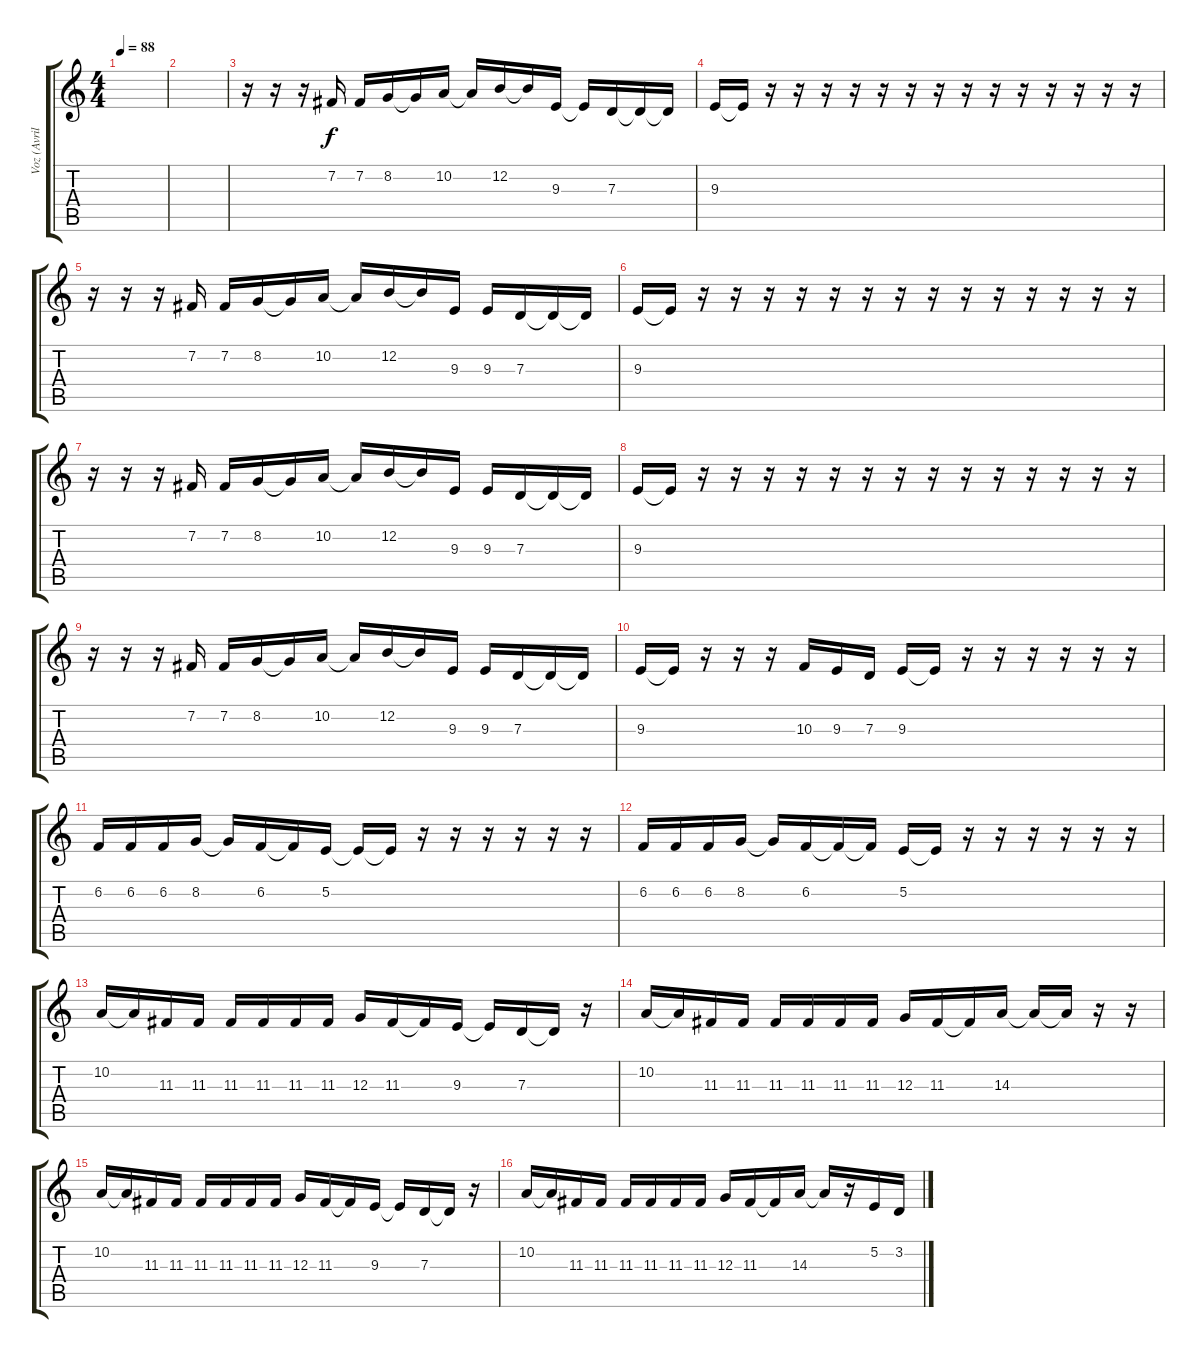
\track ("Voz (Avril)" "Voz (Avril") {instrument tenorsax}
\staff {score tabs}
\tuning (E4 B3 G3 D3 A2 E2) {hide}
\ts (4 4)
\tempo 88
\clef g2
\ks c
|
|
r.16{balance 8} r.16 r.16 7.2.16 7.2.16 8.2.16 8.2{t}.16 10.2.16 10.2{t}.16 12.2.16 12.2{t}.16 9.3.16 9.3{t}.16 7.3.16 7.3{t}.16 7.3{t}.16 |
9.3.16 9.3{t}.16 r.16 r.16 r.16 r.16 r.16 r.16 r.16 r.16 r.16 r.16 r.16 r.16 r.16 r.16 |
r.16 r.16 r.16 7.2.16 7.2.16 8.2.16 8.2{t}.16 10.2.16 10.2{t}.16 12.2.16 12.2{t}.16 9.3.16 9.3.16 7.3.16 7.3{t}.16 7.3{t}.16 |
9.3.16 9.3{t}.16 r.16 r.16 r.16 r.16 r.16 r.16 r.16 r.16 r.16 r.16 r.16 r.16 r.16 r.16 |
r.16 r.16 r.16 7.2.16 7.2.16 8.2.16 8.2{t}.16 10.2.16 10.2{t}.16 12.2.16 12.2{t}.16 9.3.16 9.3.16 7.3.16 7.3{t}.16 7.3{t}.16 |
9.3.16 9.3{t}.16 r.16 r.16 r.16 r.16 r.16 r.16 r.16 r.16 r.16 r.16 r.16 r.16 r.16 r.16 |
r.16 r.16 r.16 7.2.16 7.2.16 8.2.16 8.2{t}.16 10.2.16 10.2{t}.16 12.2.16 12.2{t}.16 9.3.16 9.3.16 7.3.16 7.3{t}.16 7.3{t}.16 |
9.3.16 9.3{t}.16 r.16 r.16 r.16 10.3.16 9.3.16 7.3.16 9.3.16 9.3{t}.16 r.16 r.16 r.16 r.16 r.16 r.16 |
6.2.16 6.2.16 6.2.16 8.2.16 8.2{t}.16 6.2.16 6.2{t}.16 5.2.16 5.2{t}.16 5.2{t}.16 r.16 r.16 r.16 r.16 r.16 r.16 |
6.2.16 6.2.16 6.2.16 8.2.16 8.2{t}.16 6.2.16 6.2{t}.16 6.2{t}.16 5.2.16 5.2{t}.16 r.16 r.16 r.16 r.16 r.16 r.16 |
10.2.16{balance 2} 10.2{t}.16 11.3.16 11.3.16 11.3.16 11.3.16 11.3.16 11.3.16 12.3.16 11.3.16 11.3{t}.16 9.3.16 9.3{t}.16 7.3.16 7.3{t}.16 r.16 |
10.2.16 10.2{t}.16 11.3.16 11.3.16 11.3.16 11.3.16 11.3.16 11.3.16 12.3.16 11.3.16 11.3{t}.16 14.3.16 14.3{t}.16 14.3{t}.16 r.16 r.16 |
10.2.16 10.2{t}.16 11.3.16 11.3.16 11.3.16 11.3.16 11.3.16 11.3.16 12.3.16 11.3.16 11.3{t}.16 9.3.16 9.3{t}.16 7.3.16 7.3{t}.16 r.16 |
10.2.16 10.2{t}.16 11.3.16 11.3.16 11.3.16 11.3.16 11.3.16 11.3.16 12.3.16 11.3.16 11.3{t}.16 14.3.16 14.3{t}.16 r.16 5.2.16 3.2.16
